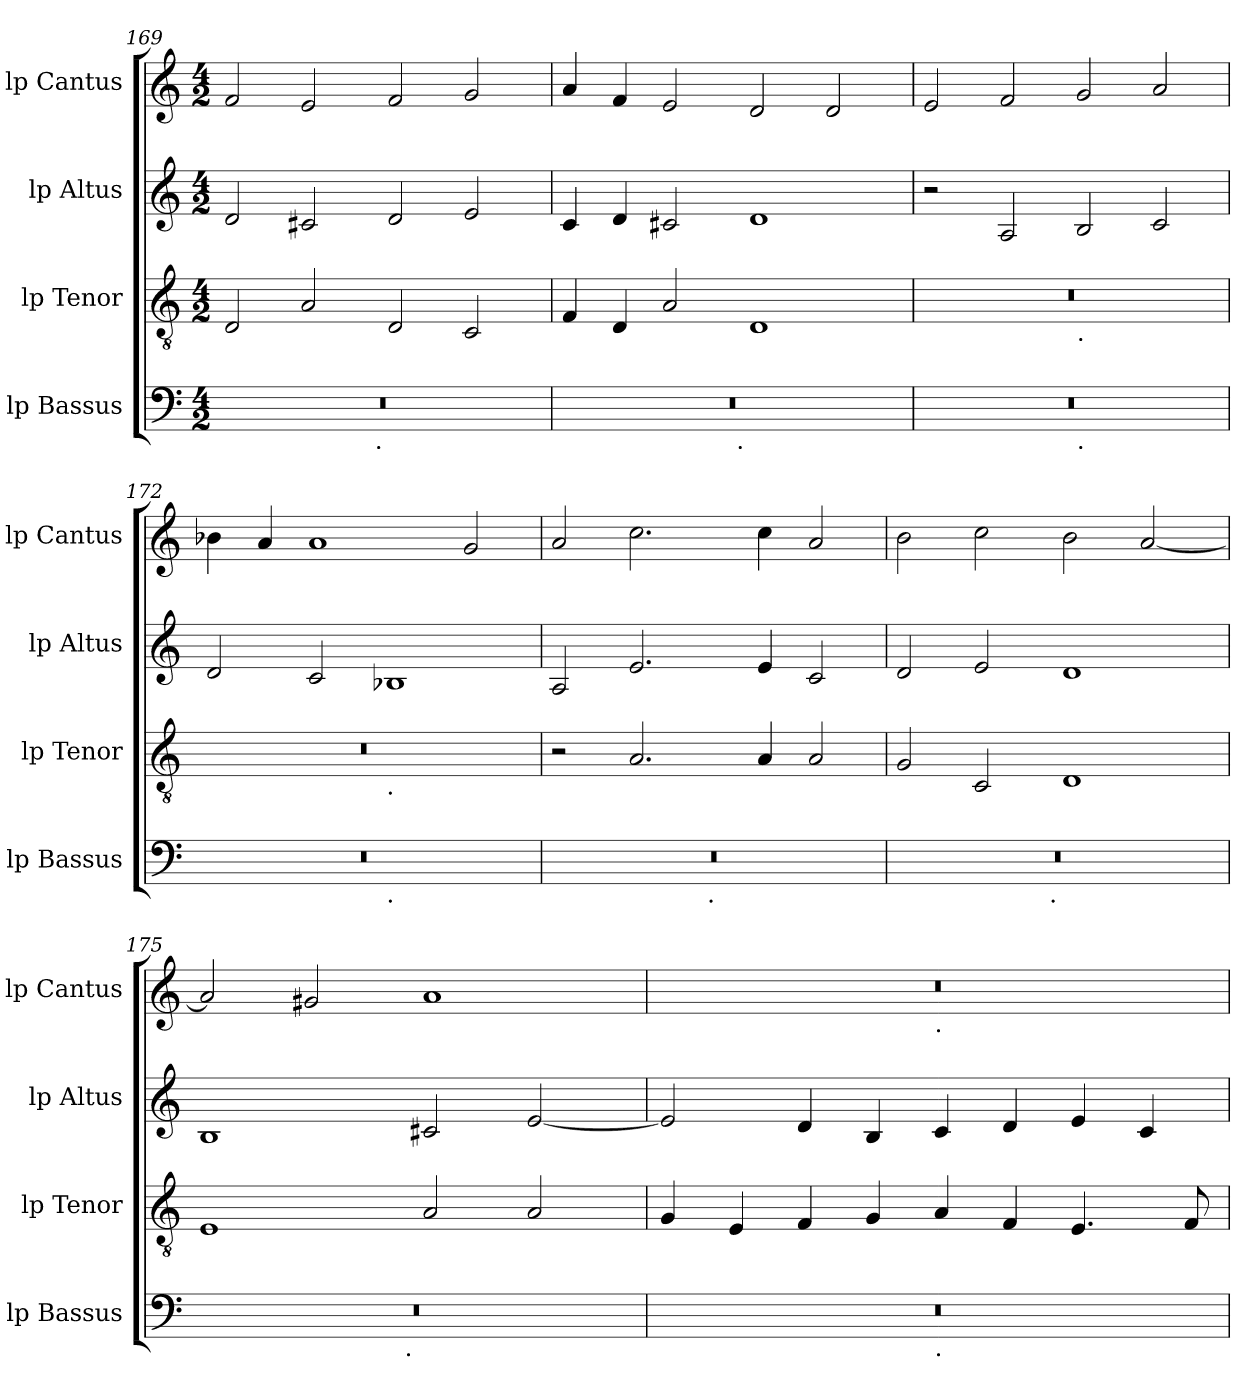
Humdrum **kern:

**kern	**kern	**kern	**kern
*part4	*part3	*part2	*part1
*staff4	*staff3	*staff2	*staff1
*I"lp Bassus	*I"lp Tenor	*I"lp Altus	*I"lp Cantus
*I'lp Bassus	*I'lp Tenor	*I'lp Altus	*I'lp Cantus
*clefF4	*clefGv2	*clefG2	*clefG2
*k[]	*k[]	*k[]	*k[]
*C:	*C:	*C:	*C:
*M4/2	*M4/2	*M4/2	*M4/2
=169	=169	=169	=169
*^	*	*	*
0r	2ryy	2D/	2d/	2f/
.	4...ryy	2A/	2c#X/	2e/
!	!LO:TX:b:t=.	!	!	!
.	1ryy	.	.	.
.	.	2D/	2d/	2f/
.	.	2C/	2e/	2g/
.	32ryy	.	.	.
!!LO:PB:g=z
=170	=170	=170	=170	=170
0r	2ryy	4F/	4c/	4a/
.	.	4D/	4d/	4f/
.	4...ryy	2A/	2c#X/	2e/
!	!LO:TX:b:t=.	!	!	!
.	1ryy	.	.	.
.	.	1D	1d	2d/
.	.	.	.	2d/
.	32ryy	.	.	.
=171	=171	=171	=171	=171
*	*	*^	*	*
0r	1ryy	0r	1ryy	2r	2e/
.	.	.	.	2A/	2f/
!	!	!	!LO:TX:b:t=.	!	!
!	!LO:TX:b:t=.	!	!	!	!
.	1ryy	.	1ryy	2B/	2g/
.	.	.	.	2c/	2a/
=172	=172	=172	=172	=172	=172
0r	1ryy	0r	1ryy	2d/	4b-X\
.	.	.	.	.	4a/
.	.	.	.	2c/	1a
!	!	!	!LO:TX:b:t=.	!	!
!	!LO:TX:b:t=.	!	!	!	!
.	1ryy	.	1ryy	1B-X	.
.	.	.	.	.	2g/
*	*	*v	*v	*	*
=173	=173	=173	=173	=173
0r	1ryy	2r	2A/	2a/
.	.	2.A/	2.e/	2.cc\
!	!LO:TX:b:t=.	!	!	!
.	1ryy	.	.	.
.	.	4A/	4e/	4cc\
.	.	2A/	2c/	2a/
=174	=174	=174	=174	=174
0r	2ryy	2G/	2d/	2b\
.	4...ryy	2C/	2e/	2cc\
!	!LO:TX:b:t=.	!	!	!
.	1ryy	.	.	.
.	.	1D	1d	2b\
.	.	.	.	[<2a/
.	32ryy	.	.	.
!!LO:LB:g=z
=175	=175	=175	=175	=175
0r	2ryy	1E	1B	2a/]
.	4...ryy	.	.	2g#X/
!	!LO:TX:b:t=.	!	!	!
.	1ryy	.	.	.
.	.	2A/	2c#X/	1a
.	.	2A/	[<2e/	.
.	32ryy	.	.	.
=176	=176	=176	=176	=176
*	*	*	*	*^
0r	1ryy	4G/	2e/]	0r	1ryy
.	.	4E/	.	.	.
.	.	4F/	4d/	.	.
.	.	4G/	4B/	.	.
!	!	!	!	!	!LO:TX:b:t=.
!	!LO:TX:b:t=.	!	!	!	!
.	1ryy	4A/	4c/	.	1ryy
.	.	4F/	4d/	.	.
.	.	4.E/	4e/	.	.
.	.	.	4c/	.	.
.	.	8F/	.	.	.
*v	*v	*	*	*v	*v
=	=	=	=
*-	*-	*-	*-
